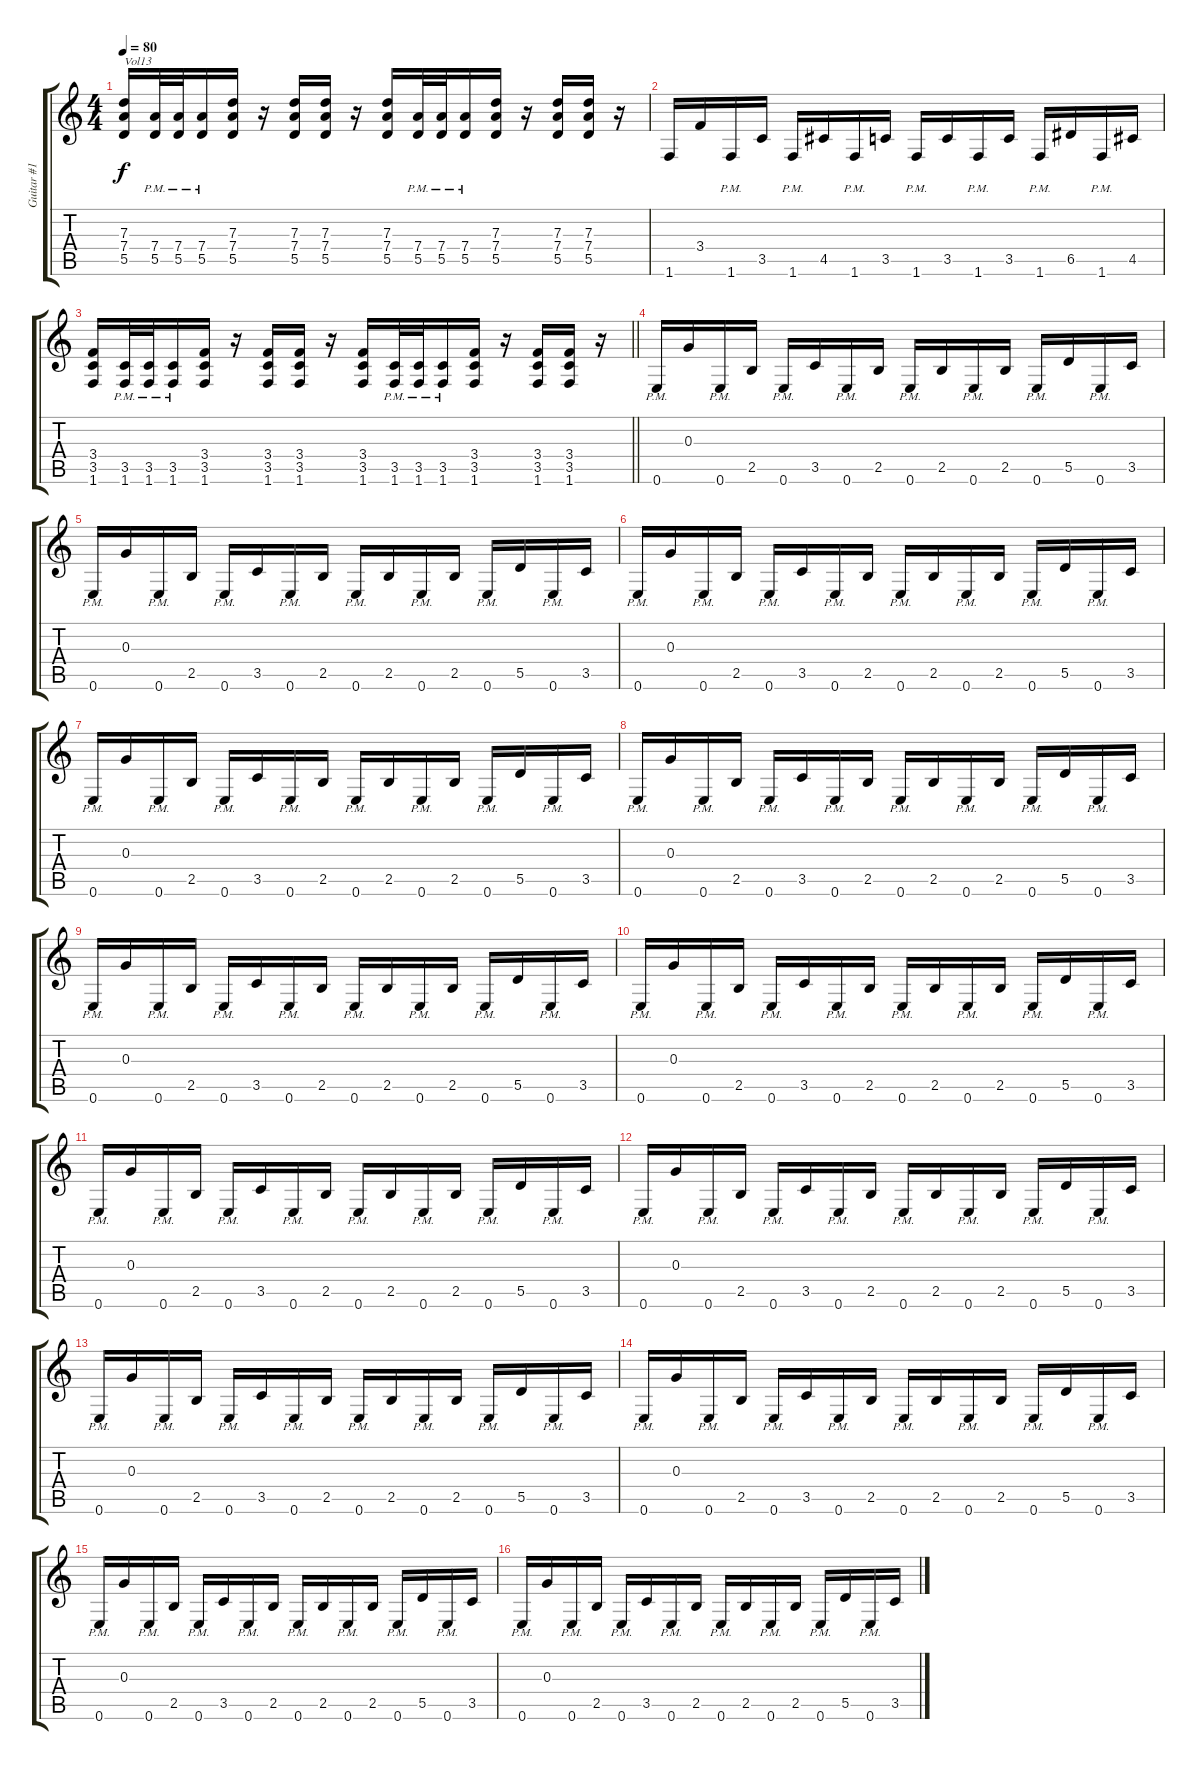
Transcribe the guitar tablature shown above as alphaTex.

\track ("Guitar #1" "Guitar #1") {instrument overdrivenguitar}
\staff {score tabs}
\tuning (E4 B3 G3 D3 A2 E2) {hide}
\ts (4 4)
\tempo 80
\clef g2
\ks c
(7.3 7.4 5.5).16{txt "Vol13" dy f volume 13} (7.4{pm} 5.5{pm}).32 (7.4{pm} 5.5{pm}).32 (7.4{pm} 5.5{pm}).16 (7.3 7.4 5.5).16 r.16 (7.3 7.4 5.5).16 (7.3 7.4 5.5).16 r.16 (7.3 7.4 5.5).16 (7.4{pm} 5.5{pm}).32 (7.4{pm} 5.5{pm}).32 (7.4{pm} 5.5{pm}).16 (7.3 7.4 5.5).16 r.16 (7.3 7.4 5.5).16 (7.3 7.4 5.5).16 r.16 |
1.6.16 3.4.16 1.6{pm}.16 3.5.16 1.6{pm}.16 4.5.16 1.6{pm}.16 3.5.16 1.6{pm}.16 3.5.16 1.6{pm}.16 3.5.16 1.6{pm}.16 6.5.16 1.6{pm}.16 4.5.16 |
\barLineRight lightlight
(3.4 3.5 1.6).16 (3.5{pm} 1.6{pm}).32 (3.5{pm} 1.6{pm}).32 (3.5{pm} 1.6{pm}).16 (3.4 3.5 1.6).16 r.16 (3.4 3.5 1.6).16 (3.4 3.5 1.6).16 r.16 (3.4 3.5 1.6).16 (3.5{pm} 1.6{pm}).32 (3.5{pm} 1.6{pm}).32 (3.5{pm} 1.6{pm}).16 (3.4 3.5 1.6).16 r.16 (3.4 3.5 1.6).16 (3.4 3.5 1.6).16 r.16 |
\section ("" "")
0.6{pm}.16 0.3.16 0.6{pm}.16 2.5.16 0.6{pm}.16 3.5.16 0.6{pm}.16 2.5.16 0.6{pm}.16 2.5.16 0.6{pm}.16 2.5.16 0.6{pm}.16 5.5.16 0.6{pm}.16 3.5.16 |
0.6{pm}.16 0.3.16 0.6{pm}.16 2.5.16 0.6{pm}.16 3.5.16 0.6{pm}.16 2.5.16 0.6{pm}.16 2.5.16 0.6{pm}.16 2.5.16 0.6{pm}.16 5.5.16 0.6{pm}.16 3.5.16 |
0.6{pm}.16 0.3.16 0.6{pm}.16 2.5.16 0.6{pm}.16 3.5.16 0.6{pm}.16 2.5.16 0.6{pm}.16 2.5.16 0.6{pm}.16 2.5.16 0.6{pm}.16 5.5.16 0.6{pm}.16 3.5.16 |
0.6{pm}.16 0.3.16 0.6{pm}.16 2.5.16 0.6{pm}.16 3.5.16 0.6{pm}.16 2.5.16 0.6{pm}.16 2.5.16 0.6{pm}.16 2.5.16 0.6{pm}.16 5.5.16 0.6{pm}.16 3.5.16 |
0.6{pm}.16 0.3.16 0.6{pm}.16 2.5.16 0.6{pm}.16 3.5.16 0.6{pm}.16 2.5.16 0.6{pm}.16 2.5.16 0.6{pm}.16 2.5.16 0.6{pm}.16 5.5.16 0.6{pm}.16 3.5.16 |
0.6{pm}.16 0.3.16 0.6{pm}.16 2.5.16 0.6{pm}.16 3.5.16 0.6{pm}.16 2.5.16 0.6{pm}.16 2.5.16 0.6{pm}.16 2.5.16 0.6{pm}.16 5.5.16 0.6{pm}.16 3.5.16 |
0.6{pm}.16 0.3.16 0.6{pm}.16 2.5.16 0.6{pm}.16 3.5.16 0.6{pm}.16 2.5.16 0.6{pm}.16 2.5.16 0.6{pm}.16 2.5.16 0.6{pm}.16 5.5.16 0.6{pm}.16 3.5.16 |
0.6{pm}.16 0.3.16 0.6{pm}.16 2.5.16 0.6{pm}.16 3.5.16 0.6{pm}.16 2.5.16 0.6{pm}.16 2.5.16 0.6{pm}.16 2.5.16 0.6{pm}.16 5.5.16 0.6{pm}.16 3.5.16 |
0.6{pm}.16{volume 6} 0.3.16 0.6{pm}.16 2.5.16 0.6{pm}.16 3.5.16 0.6{pm}.16 2.5.16 0.6{pm}.16 2.5.16 0.6{pm}.16 2.5.16 0.6{pm}.16 5.5.16 0.6{pm}.16 3.5.16 |
0.6{pm}.16 0.3.16 0.6{pm}.16 2.5.16 0.6{pm}.16 3.5.16 0.6{pm}.16 2.5.16 0.6{pm}.16 2.5.16 0.6{pm}.16 2.5.16 0.6{pm}.16 5.5.16 0.6{pm}.16 3.5.16 |
0.6{pm}.16 0.3.16 0.6{pm}.16 2.5.16 0.6{pm}.16 3.5.16 0.6{pm}.16 2.5.16 0.6{pm}.16 2.5.16 0.6{pm}.16 2.5.16 0.6{pm}.16 5.5.16 0.6{pm}.16 3.5.16 |
0.6{pm}.16 0.3.16 0.6{pm}.16 2.5.16 0.6{pm}.16 3.5.16 0.6{pm}.16 2.5.16 0.6{pm}.16 2.5.16 0.6{pm}.16 2.5.16 0.6{pm}.16 5.5.16 0.6{pm}.16 3.5.16 |
0.6{pm}.16{volume 0} 0.3.16 0.6{pm}.16 2.5.16 0.6{pm}.16 3.5.16 0.6{pm}.16 2.5.16 0.6{pm}.16 2.5.16 0.6{pm}.16 2.5.16 0.6{pm}.16 5.5.16 0.6{pm}.16 3.5.16
